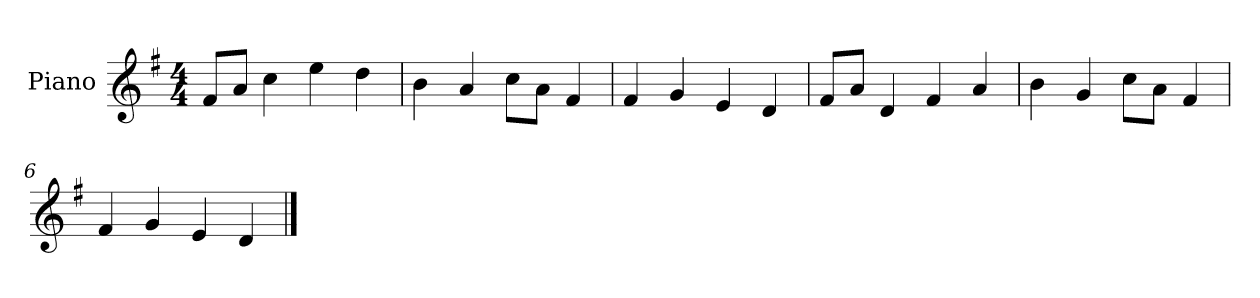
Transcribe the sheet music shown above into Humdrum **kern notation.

**kern
*part1
*staff1
*I"Piano
*I'P-no
*clefG2
*k[f#]
*M4/4
*MM90
=1
8f#/L
8a/J
4cc\
4ee\
4dd\
=2
4b\
4a/
8cc\L
8a\J
4f#/
=3
4f#/
4g/
4e/
4d/
=4
8f#/L
8a/J
4d/
4f#/
4a/
=5
4b\
4g/
8cc\L
8a\J
4f#/
=6
4f#/
4g/
4e/
4d/
==
*-
